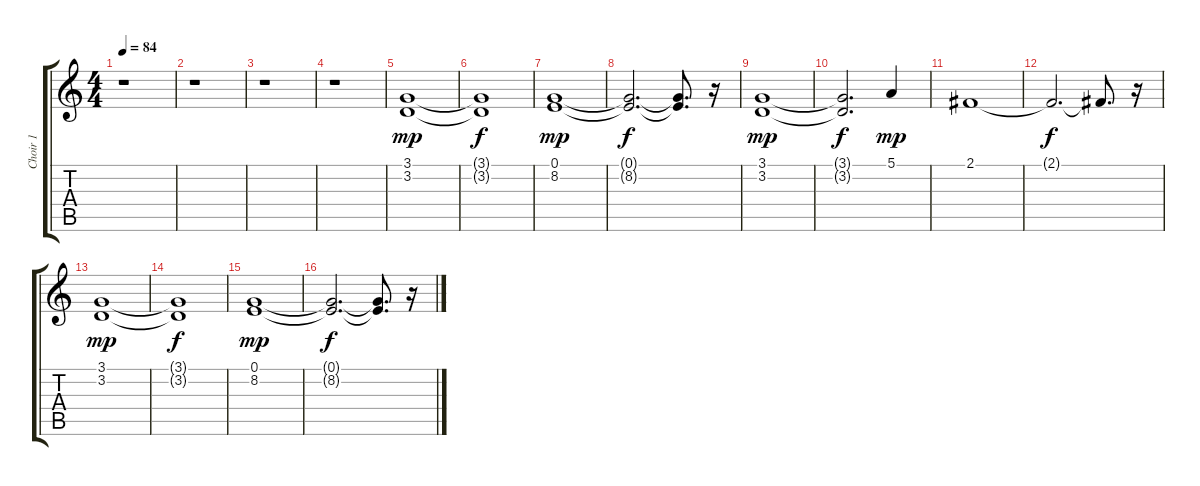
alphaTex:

\track ("Choir 1" "Choir 1") {instrument choiraahs}
\staff {score tabs}
\tuning (E4 B3 G3 D3 A2 E2) {hide}
\ts (4 4)
\tempo 84
\clef g2
\ks c
r.1{dy mp} |
r.1 |
r.1 |
r.1 |
(3.1 3.2).1 |
(3.1{t} 3.2{t}).1{dy f} |
(0.1 8.2).1{dy mp} |
(0.1{t} 8.2{t}).2{d dy f} (0.1{t} 8.2{t}).8{d} r.16 |
(3.1 3.2).1{dy mp} |
(3.1{t} 3.2{t}).2{d dy f} 5.1.4{dy mp} |
2.1.1 |
2.1{t}.2{d dy f} 2.1{t}.8{d} r.16 |
(3.1 3.2).1{dy mp} |
(3.1{t} 3.2{t}).1{dy f} |
(0.1 8.2).1{dy mp} |
(0.1{t} 8.2{t}).2{d dy f} (0.1{t} 8.2{t}).8{d} r.16
